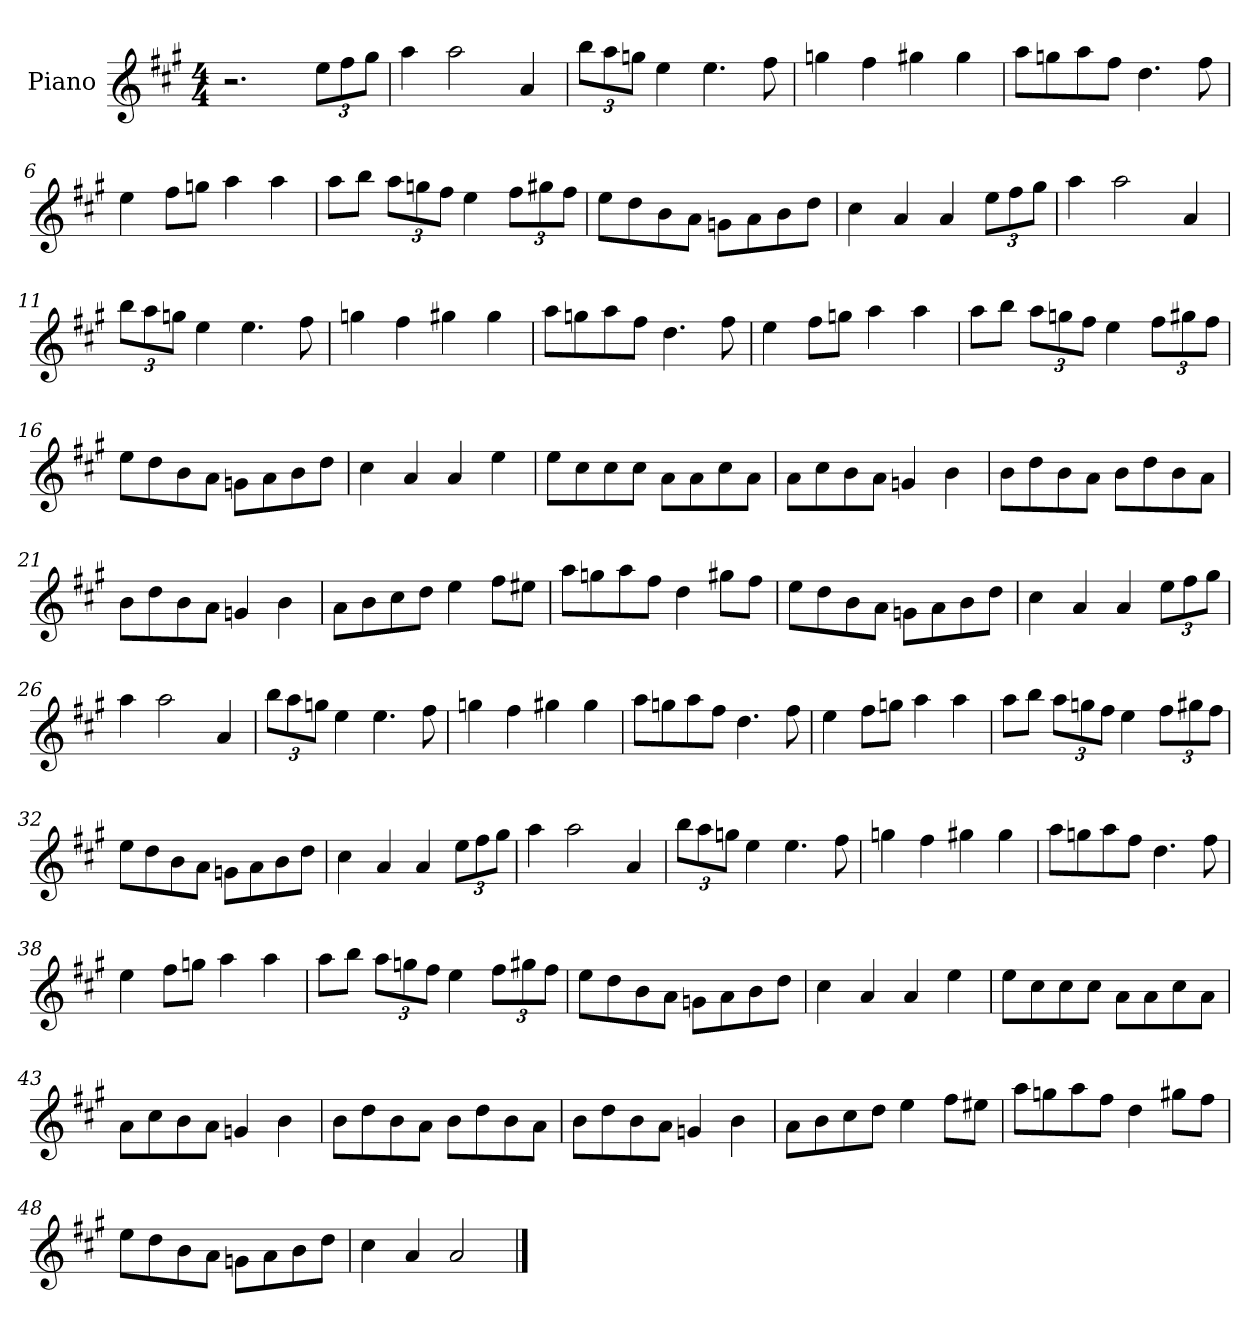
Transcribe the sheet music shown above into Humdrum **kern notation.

**kern
*part1
*staff1
*I"Piano
*I'Pno
*clefG2
*k[f#c#g#]
*M4/4
=1
2.r
*Xbrackettup
12ee\L
12ff#\
12gg#\J
=2
4aa\
2aa\
4a/
=3
12bb\L
12aa\
12ggn\J
4ee\
4.ee\
8ff#\
=4
4ggn\
4ff#\
4gg#X\
4gg#\
=5
8aa\L
8ggn\
8aa\
8ff#\J
4.dd\
8ff#\
=6
4ee\
8ff#\L
8ggn\J
4aa\
4aa\
=7
8aa\L
8bb\J
12aa\L
12ggn\
12ff#\J
4ee\
12ff#\L
12gg#X\
12ff#\J
=8
8ee\L
8dd\
8b\
8a\J
8gn\L
8a\
8b\
8dd\J
=9
4cc#\
4a/
4a/
12ee\L
12ff#\
12gg#\J
=10
4aa\
2aa\
4a/
=11
12bb\L
12aa\
12ggn\J
4ee\
4.ee\
8ff#\
=12
4ggn\
4ff#\
4gg#X\
4gg#\
=13
8aa\L
8ggn\
8aa\
8ff#\J
4.dd\
8ff#\
=14
4ee\
8ff#\L
8ggn\J
4aa\
4aa\
=15
8aa\L
8bb\J
12aa\L
12ggn\
12ff#\J
4ee\
12ff#\L
12gg#X\
12ff#\J
=16
8ee\L
8dd\
8b\
8a\J
8gn\L
8a\
8b\
8dd\J
=17
4cc#\
4a/
4a/
4ee\
=18
8ee\L
8cc#\
8cc#\
8cc#\J
8a\L
8a\
8cc#\
8a\J
=19
8a\L
8cc#\
8b\
8a\J
4gn/
4b\
=20
8b\L
8dd\
8b\
8a\J
8b\L
8dd\
8b\
8a\J
=21
8b\L
8dd\
8b\
8a\J
4gn/
4b\
=22
8a\L
8b\
8cc#\
8dd\J
4ee\
8ff#\L
8ee#X\J
=23
8aa\L
8ggn\
8aa\
8ff#\J
4dd\
8gg#X\L
8ff#\J
=24
8ee\L
8dd\
8b\
8a\J
8gn\L
8a\
8b\
8dd\J
=25
4cc#\
4a/
4a/
12ee\L
12ff#\
12gg#\J
=26
4aa\
2aa\
4a/
=27
12bb\L
12aa\
12ggn\J
4ee\
4.ee\
8ff#\
=28
4ggn\
4ff#\
4gg#X\
4gg#\
=29
8aa\L
8ggn\
8aa\
8ff#\J
4.dd\
8ff#\
=30
4ee\
8ff#\L
8ggn\J
4aa\
4aa\
=31
8aa\L
8bb\J
12aa\L
12ggn\
12ff#\J
4ee\
12ff#\L
12gg#X\
12ff#\J
=32
8ee\L
8dd\
8b\
8a\J
8gn\L
8a\
8b\
8dd\J
=33
4cc#\
4a/
4a/
12ee\L
12ff#\
12gg#\J
=34
4aa\
2aa\
4a/
=35
12bb\L
12aa\
12ggn\J
4ee\
4.ee\
8ff#\
=36
4ggn\
4ff#\
4gg#X\
4gg#\
=37
8aa\L
8ggn\
8aa\
8ff#\J
4.dd\
8ff#\
=38
4ee\
8ff#\L
8ggn\J
4aa\
4aa\
=39
8aa\L
8bb\J
12aa\L
12ggn\
12ff#\J
4ee\
12ff#\L
12gg#X\
12ff#\J
=40
8ee\L
8dd\
8b\
8a\J
8gn\L
8a\
8b\
8dd\J
=41
4cc#\
4a/
4a/
4ee\
=42
8ee\L
8cc#\
8cc#\
8cc#\J
8a\L
8a\
8cc#\
8a\J
=43
8a\L
8cc#\
8b\
8a\J
4gn/
4b\
=44
8b\L
8dd\
8b\
8a\J
8b\L
8dd\
8b\
8a\J
=45
8b\L
8dd\
8b\
8a\J
4gn/
4b\
=46
8a\L
8b\
8cc#\
8dd\J
4ee\
8ff#\L
8ee#X\J
=47
8aa\L
8ggn\
8aa\
8ff#\J
4dd\
8gg#X\L
8ff#\J
=48
8ee\L
8dd\
8b\
8a\J
8gn\L
8a\
8b\
8dd\J
=49
4cc#\
4a/
2a/
==
*-
